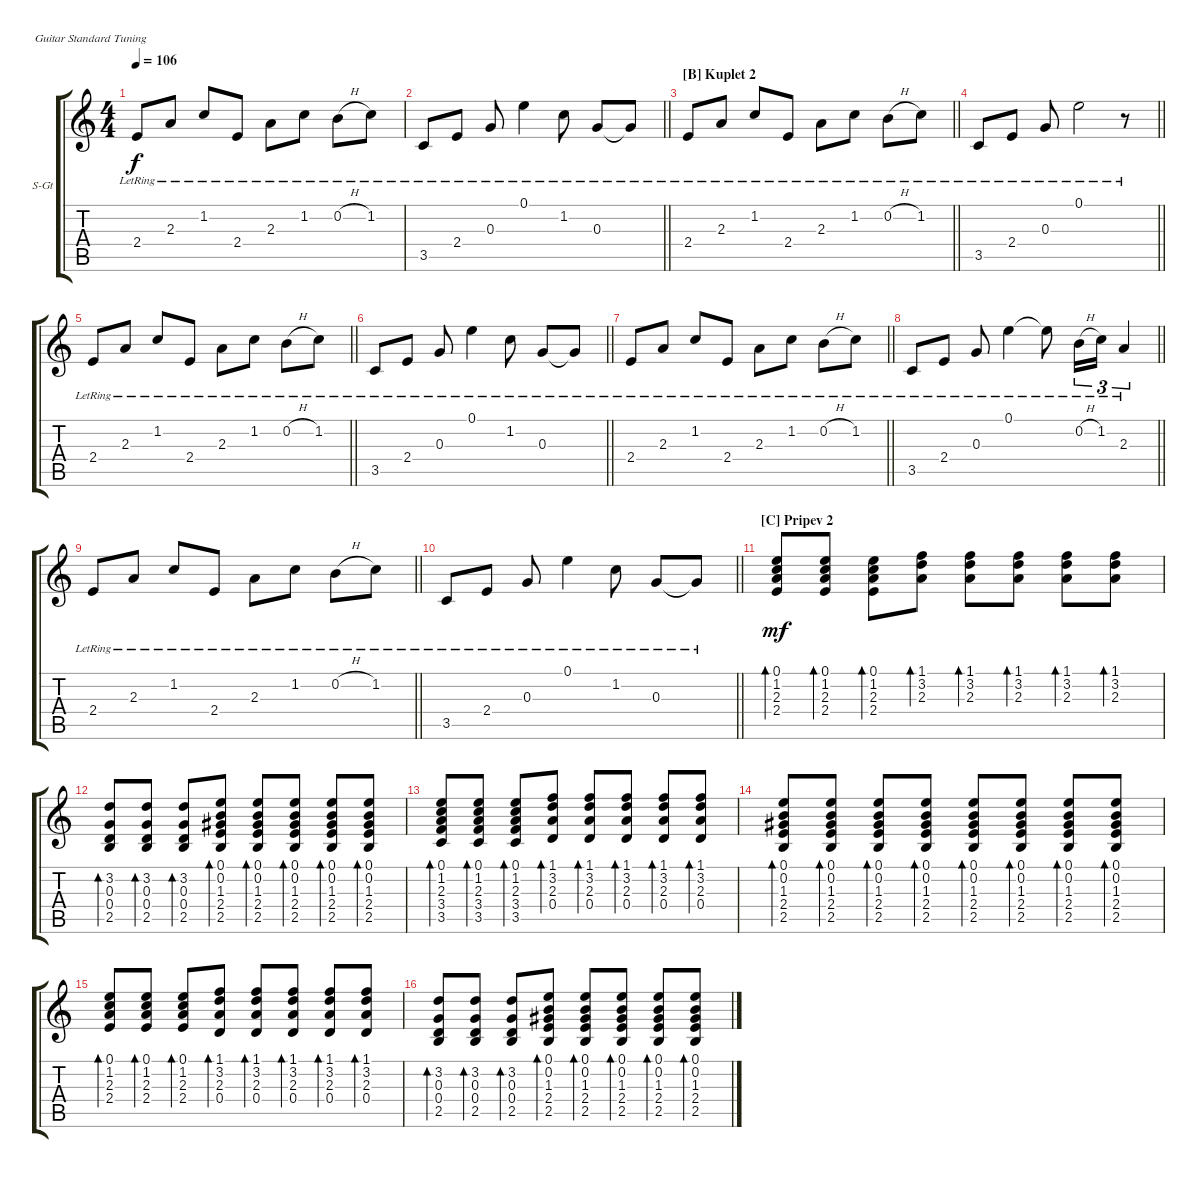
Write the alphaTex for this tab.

\bracketExtendMode groupsimilarinstruments
\firstSystemTrackNameOrientation horizontal
\otherSystemsTrackNameOrientation horizontal
\track ("Gitara | R. Vladyko" "S-Gt") {instrument acousticguitarsteel}
\staff {score tabs}
\tuning (E4 B3 G3 D3 A2 E2)
\ts (4 4)
\tempo 106
\clef g2
\ks c
2.4{lr}.8{dy f} 2.3{lr}.8 1.2{lr}.8 2.4{lr}.8 2.3{lr}.8 1.2{lr}.8 0.2{h lr}.8 1.2{lr}.8 |
\barLineRight lightlight
3.5{lr}.8 2.4{lr}.8 0.3{lr}.8 0.1{lr}.4 1.2{lr}.8 0.3{lr}.8 0.3{lr t}.8 |
\section ("B" "Kuplet 2")
\barLineRight lightlight
2.4{lr}.8 2.3{lr}.8 1.2{lr}.8 2.4{lr}.8 2.3{lr}.8 1.2{lr}.8 0.2{h lr}.8 1.2{lr}.8 |
\barLineRight lightlight
3.5{lr}.8 2.4{lr}.8 0.3{lr}.8 0.1{lr}.2 r.8 |
\barLineRight lightlight
2.4{lr}.8 2.3{lr}.8 1.2{lr}.8 2.4{lr}.8 2.3{lr}.8 1.2{lr}.8 0.2{h lr}.8 1.2{lr}.8 |
\barLineRight lightlight
3.5{lr}.8 2.4{lr}.8 0.3{lr}.8 0.1{lr}.4 1.2{lr}.8 0.3{lr}.8 0.3{lr t}.8 |
\barLineRight lightlight
2.4{lr}.8 2.3{lr}.8 1.2{lr}.8 2.4{lr}.8 2.3{lr}.8 1.2{lr}.8 0.2{h lr}.8 1.2{lr}.8 |
\barLineRight lightlight
3.5{lr}.8 2.4{lr}.8 0.3{lr}.8 0.1{lr}.4 0.1{lr t}.8 0.2{h lr}.16{tu (3 2)} 1.2{lr}.16{tu (3 2)} 2.3{lr}.4{tu (3 2)} |
\barLineRight lightlight
2.4{lr}.8 2.3{lr}.8 1.2{lr}.8 2.4{lr}.8 2.3{lr}.8 1.2{lr}.8 0.2{h lr}.8 1.2{lr}.8 |
\barLineRight lightlight
3.5{lr}.8 2.4{lr}.8 0.3{lr}.8 0.1{lr}.4 1.2{lr}.8 0.3{lr}.8 0.3{lr t}.8 |
\section ("C" "Pripev 2")
(0.1 1.2 2.3 2.4).8{bd 60 dy mf} (0.1 1.2 2.3 2.4).8{bd 60} (0.1 1.2 2.3 2.4).8{bd 60} (1.1 3.2 2.3).8{bd 60} (1.1 3.2 2.3).8{bd 60} (1.1 3.2 2.3).8{bd 60} (1.1 3.2 2.3).8{bd 60} (1.1 3.2 2.3).8{bd 60} |
(3.2 0.3 0.4 2.5).8{bd 60} (3.2 0.3 0.4 2.5).8{bd 60} (3.2 0.3 0.4 2.5).8{bd 60} (0.1 0.2 1.3 2.4 2.5).8{bd 60} (0.1 0.2 1.3 2.4 2.5).8{bd 60} (0.1 0.2 1.3 2.4 2.5).8{bd 60} (0.1 0.2 1.3 2.4 2.5).8{bd 60} (0.1 0.2 1.3 2.4 2.5).8{bd 60} |
(0.1 1.2 2.3 3.4 3.5).8{bd 60} (0.1 1.2 2.3 3.4 3.5).8{bd 60} (0.1 1.2 2.3 3.4 3.5).8{bd 60} (1.1 3.2 2.3 0.4).8{bd 60} (1.1 3.2 2.3 0.4).8{bd 60} (1.1 3.2 2.3 0.4).8{bd 60} (1.1 3.2 2.3 0.4).8{bd 60} (1.1 3.2 2.3 0.4).8{bd 60} |
(0.1 0.2 1.3 2.4 2.5).8{bd 60} (0.1 0.2 1.3 2.4 2.5).8{bd 60} (0.1 0.2 1.3 2.4 2.5).8{bd 60} (0.1 0.2 1.3 2.4 2.5).8{bd 60} (0.1 0.2 1.3 2.4 2.5).8{bd 60} (0.1 0.2 1.3 2.4 2.5).8{bd 60} (0.1 0.2 1.3 2.4 2.5).8{bd 60} (0.1 0.2 1.3 2.4 2.5).8{bd 60} |
(0.1 1.2 2.3 2.4).8{bd 60} (0.1 1.2 2.3 2.4).8{bd 60} (0.1 1.2 2.3 2.4).8{bd 60} (1.1 3.2 2.3 0.4).8{bd 60} (1.1 3.2 2.3 0.4).8{bd 60} (1.1 3.2 2.3 0.4).8{bd 60} (1.1 3.2 2.3 0.4).8{bd 60} (1.1 3.2 2.3 0.4).8{bd 60} |
(3.2 0.3 0.4 2.5).8{bd 60} (3.2 0.3 0.4 2.5).8{bd 60} (3.2 0.3 0.4 2.5).8{bd 60} (0.1 0.2 1.3 2.4 2.5).8{bd 60} (0.1 0.2 1.3 2.4 2.5).8{bd 60} (0.1 0.2 1.3 2.4 2.5).8{bd 60} (0.1 0.2 1.3 2.4 2.5).8{bd 60} (0.1 0.2 1.3 2.4 2.5).8{bd 60}
